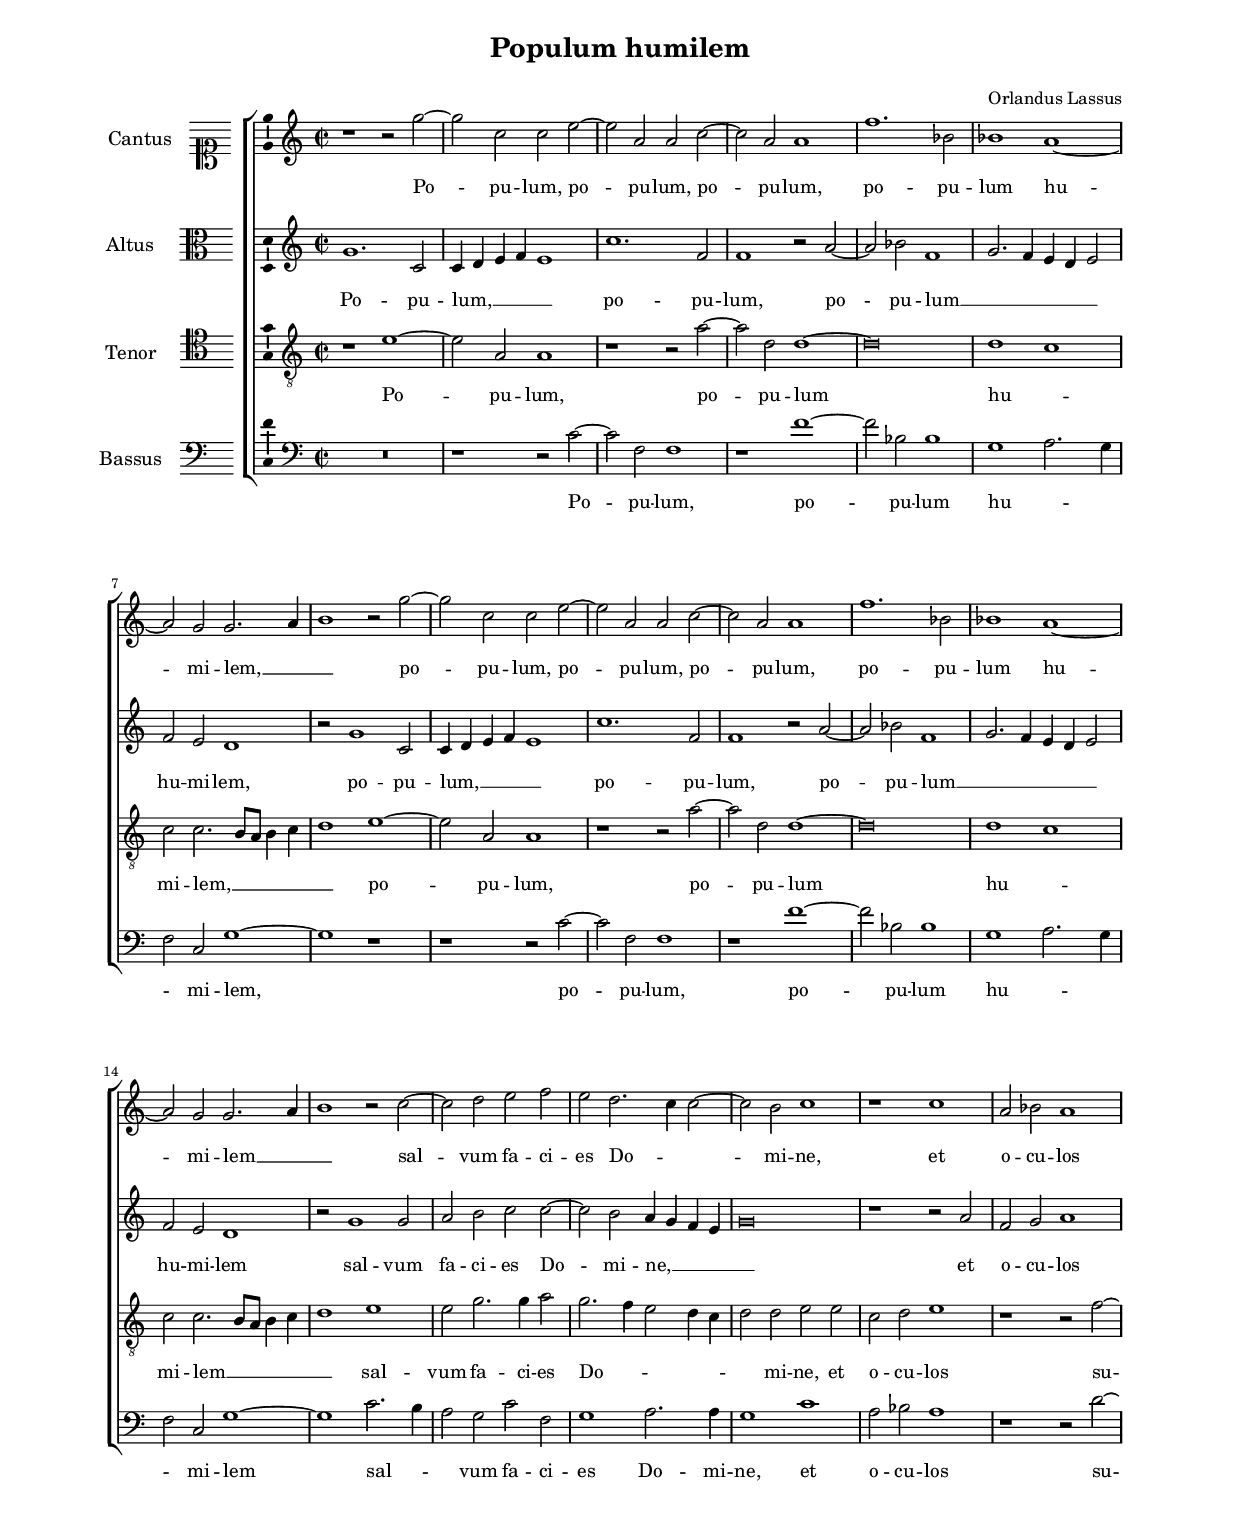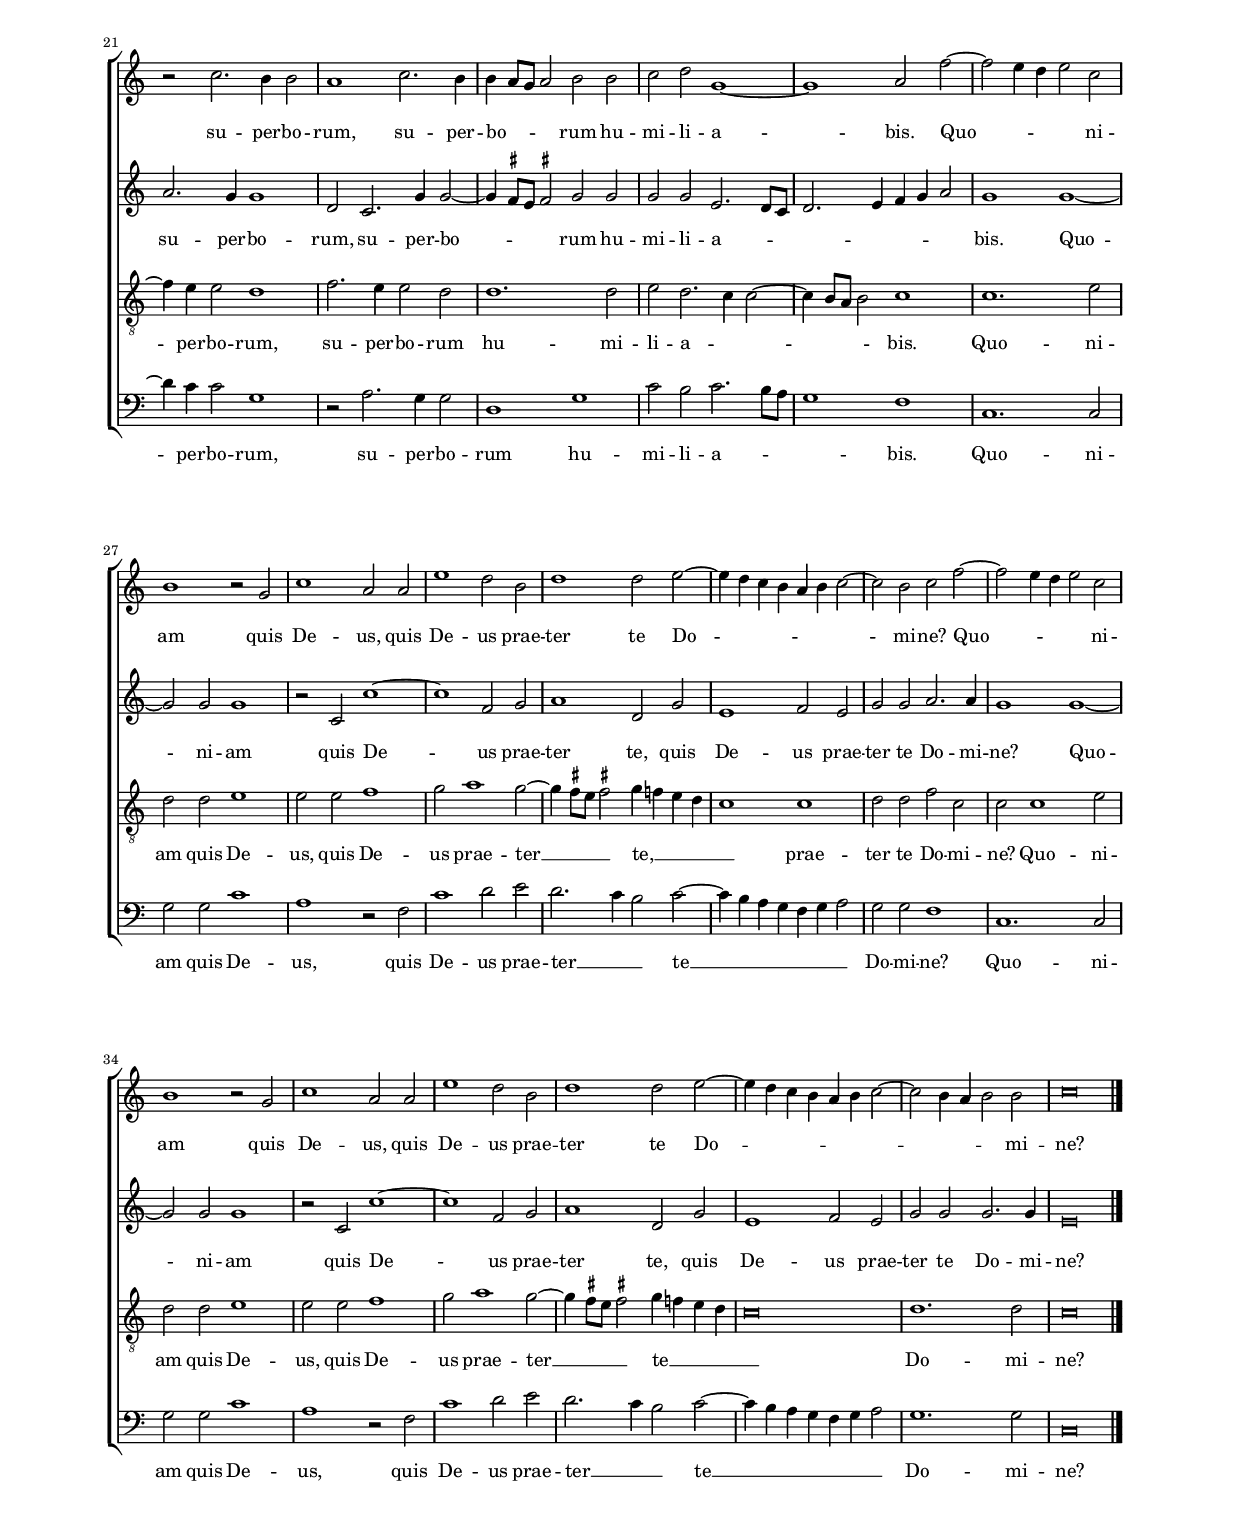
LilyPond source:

\header
{
	title=\markup { \column { "Populum humilem" \transparent "x" } }
  composer="Orlandus Lassus"
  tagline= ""
}

\version "2.24.1"
\include "deutsch.ly"
#(set-global-staff-size 15)
#(ly:set-option 'point-and-click #f)

	
global = {
	\key c \major
	\time 2/2 \set Score.measureLength = #(ly:make-moment 2/1)
	\skip 1*2*40 \bar "|."
	}

	ficta = { \once \set suggestAccidentals = ##t }
	
	forget = #(define-music-function (music) (ly:music?) #{
		\accidentalStyle forget
		$music
		\accidentalStyle default
		#})
	
	m = \melisma
	me = \melismaEnd


\paper
	{
	top-margin = 2.5 \cm
	bottom-margin = 2.5 \cm
	left-margin = 2 \cm
	right-margin = 2 \cm
	ragged-bottom = ##f
	ragged-last-bottom = ##f
	print-page-number = ##f
	system-system-spacing = #'((basic-distance . 20) (minimum-distance . 14) (padding . 8) (strechability . 150))
	systems-per-page = 3
	page-count = 2
%	min-systems-per-page = 3
	}


incipitcantus = \markup { \score {
	{
	\set Staff.instrumentName = \markup { \fontsize #1 "Cantus" }
	\key c \major
	\clef soprano
	s4 \bar ""
	}
	\layout  {
	raggedright = ##t
	indent = 1.6 \cm
	line-width = 2.5\cm
	\context { \Staff \remove Time_signature_engraver }
	\override Staff.Clef.Y-extent = #'(0 . 0)
	}} \hspace #1 }
	
	  
incipitaltus = \markup { \score {
	{
	\set Staff.instrumentName = \markup { \fontsize #1 "Altus" }
	\key c \major
	\clef alto
	s4 \bar ""
	}
	\layout  {
	raggedright = ##t
	indent = 1.6 \cm
	line-width = 2.5\cm
	\context { \Staff \remove Time_signature_engraver }
	\override Staff.Clef.Y-extent = #'(0 . 0)
	}} \hspace #1 }


incipittenor = \markup { \score {
	{
	\set Staff.instrumentName = \markup { \fontsize #1 "Tenor" }
	\key c \major
	\clef tenor
	s4 \bar ""
	}
	\layout  {
	raggedright = ##t
	indent = 1.6 \cm
	line-width = 2.5\cm
	\context { \Staff \remove Time_signature_engraver }
	\override Staff.Clef.Y-extent = #'(0 . 0)
	}} \hspace #1 }


incipitbassus = \markup { \score {
	{
	\set Staff.instrumentName = \markup { \fontsize #1 "Bassus" }
	\key c \major
	\clef bass
	s4 \bar ""
	}
	\layout  {
	raggedright = ##t
	indent = 1.6 \cm
	line-width = 2.5\cm
	\context { \Staff \remove Time_signature_engraver }
	\override Staff.Clef.Y-extent = #'(0 . 0)
	}} \hspace #1 }


cantus =  \relative c''
	{
	r1 r2 g'~
	g2 c, c e~
	e2 a, a c~
	c2 a a1
%5
	f'1. b,2 |
	b1 a~
	a2 g g2. \m a4
	h1 \me r2 g'~
	g2 c, c e~
%10
	e2 a, a c~ |
	c2 a a1
	f'1. b,2
	b1 a~
	a2 g g2. \m a4
%15
	h1 \me r2 c~ |
	c2 d e f
	e2 d2. \m c4 c2~
	c2 \me h c1
	r1 c
%20
	a2 b a1 |
	r2 c2. h4 h2
	a1 c2. h4
	h4 \m a8 g a2 \me h h
	c2 d g,1~
%25
	g1 a2 f'~ |
	f2 \m e4 d e2 \me c
	h1 r2 g
	c1 a2 a
	e'1 d2 h
%30
	d1 d2 e~ |
	e4 \m d c h a h c2~
	c2 \me h c f~
	f2 \m e4 d e2 \me c
	h1 r2 g
%35
	c1 a2 a |
	e'1 d2 h
	d1 d2 e~
	e4 \m d c h a h c2~
	c2 h4 a h2 \me h
%40
	c\breve |
	}


altus =  \relative c'
	{
	g'1. c,2
	c4 \m d e f e1 \me
	c'1. f,2
	f1 r2 a~
%5
	a2 b f1 \m |
	g2. f4 e d e2 \me
	f2 e d1
	r2 g1 c,2
	c4 \m d e f e1 \me
%10
	c'1. f,2 |
	f1 r2 a~
	a2 b f1 \m
	g2. f4 e d e2 \me
	f2 e d1
%15
	r2 g1 g2 |
	a2 h c c~
	c2 h a4 \m g f e
	g\breve \me
	r1 r2 a
%20
	f2 g a1 |
	a2. g4 g1
	d2 c2. g'4 g2~
	g4 \m \ficta fis8 e \ficta fis!2 \me g g
	g2 g e2. \m d8 c
%25
	d2. e4 f g a2 \me |
	g1 g~
	g2 g g1
	r2 c, c'1~
	c1 f,2 g
%30
	a1 d,2 g |
	e1 f2 e
	g2 g a2. a4
	g1 g~
	g2 g g1
%35
	r2 c, c'1~ |
	c1 f,2 g
	a1 d,2 g
	e1 f2 e
	g2 g g2. g4
%40
	e\breve |
	}


tenor =  \relative c'
	{
	r1 e~
	e2 a, a1
	r1 r2 a'~
	a2 d, d1~
%5
	d\breve |
	d1 \m c \me
	c2 c2. \m h8 a h4 c
	d1 \me e~
	e2 a, a1
%10
	r1 r2 a'2~ |
	a2 d, d1~
	d\breve
	d1 \m c \me
	c2 c2. \m h8 a h4 c
%15
	d1 \me e |
	e2 g2. g4 a2
	g2. \m f4 e2 d4 c
	d2 \me d e e
	c2 d e1
%20
	r1 r2 f~ |
	f4 e e2 d1
	f2. e4 e2 d
	d1. d2
	e2 d2. \m c4 c2~
%25
	c4 h8 a h2 \me c1 |
	c1. e2
	d2 d e1
	e2 e f1
	g2 a1 g2~
%30
	g4 \m \ficta fis8 e \ficta fis!2 \me g4 \m f e d
	c1 \me c
	d2 d f c
	c2 c1 e2
	d2 d e1
%35
	e2 e f1 |
	g2 a1 g2~
	g4 \m \ficta fis8 e \ficta fis!2 \me g4 \m f e d
	c\breve \me
	d1. d2
%40
	c\breve |
	}


bassus  =  \relative c
	{
	R\breve
	r1 r2 c'~
	c2 f, f1
	r1 f'~
%5
	f2 b, b1 |
	g1 \m a2. g4
	f2 \me c g'1~
	g1 r
	r1 r2 c~
%10
	c2 f, f1 |
	r1 f'1~
	f2 b, b1
	g1 \m a2. g4
	f2 \me c g'1~
%15
	g1 c2. \m h4 |
	a2 \me g c f,
	g1 a2. a4
	g1 c
	a2 b a1
%20
	r1 r2 d~ |
	d4 c c2 g1
	r2 a2. g4 g2
	d1 g
	c2 h c2. \m h8 a
%25
	g1 \me f |
	c1. c2
	g'2 g c1
	a1 r2 f
	c'1 d2 e
%30
	d2. \m c4 h2 \me c~
	c4 \m h a g f g a2 \me
	g2 g f1
	c1. c2
	g' g c1
%35
	a1 r2 f |
	c'1 d2 e
	d2. \m c4 h2 \me c~
	c4 \m h a g f g a2 \me
	g1. g2
%40
	c,\breve |
	}
	
lyricscantus = \lyricmode {
	Po -- pu -- lum,
	po -- pu -- lum,
	po -- pu -- lum,
	po -- pu -- lum hu -- mi -- lem, __
	po -- pu -- lum,
	po -- pu -- lum,
	po -- pu -- lum,
	po -- pu -- lum hu -- mi -- lem __
	sal -- vum fa -- ci -- es Do -- mi -- ne,
	et o -- cu -- los su -- per -- bo -- rum,
	su -- per -- bo -- rum hu -- mi -- li -- a -- bis.
	Quo -- ni -- am quis De -- us, quis De -- us prae -- ter te Do -- mi -- ne?
	Quo -- ni -- am quis De -- us, quis De -- us prae -- ter te Do -- mi -- ne?
	}


lyricsaltus = \lyricmode {
	Po -- pu -- lum, __
	po -- pu -- lum,
	po -- pu -- lum __ hu -- mi -- lem,
	po -- pu -- lum, __
	po -- pu -- lum,
	po -- pu -- lum __ hu -- mi -- lem
	sal -- vum fa -- ci -- es Do -- mi -- ne, __
	et o -- cu -- los su -- per -- bo -- rum,
	su -- per -- bo -- rum hu -- mi -- li -- a -- bis.
	Quo -- ni -- am quis De -- us prae -- ter te,
	quis De -- us prae -- ter te Do -- mi -- ne?
	Quo -- ni -- am quis De -- us prae -- ter te,
	quis De -- us prae -- ter te Do -- mi -- ne?
	}
	

lyricstenor = \lyricmode {
	Po -- pu -- lum,
	po -- pu -- lum hu -- mi -- lem, __
	po -- pu -- lum,
	po -- pu -- lum hu -- mi -- lem __
	sal -- vum fa -- ci -- es Do -- mi -- ne,
	et o -- cu -- los su -- per -- bo -- rum,
	su -- per -- bo -- rum hu -- mi -- li -- a -- bis.
	Quo -- ni -- am quis De -- us,
	quis De -- us prae -- ter __ te, __
	prae -- ter te Do -- mi -- ne?
	Quo -- ni -- am quis De -- us,
	quis De -- us prae -- ter __ te __ Do -- mi -- ne?
	}


lyricsbassus = \lyricmode {
	Po -- pu -- lum,
	po -- pu -- lum hu -- mi -- lem,
	po -- pu -- lum,
	po -- pu -- lum hu -- mi -- lem
	sal -- vum fa -- ci -- es Do -- mi -- ne,
	et o -- cu -- los su -- per -- bo -- rum,
	su -- per -- bo -- rum hu -- mi -- li -- a -- bis.
	Quo -- ni -- am quis De -- us,
	quis De -- us prae -- ter __ te __ Do -- mi -- ne?
	Quo -- ni -- am quis De -- us,
	quis De -- us prae -- ter __ te __ Do -- mi -- ne?
	}
	

\score
{  
	\transpose c c {
	\new ChoirStaff \with { \override StaffGrouper.staff-staff-spacing.basic-distance = #13.5 }
	<<
	
	\new Staff << \global
	\new Voice="v1" {
		\set Staff.instrumentName=\incipitcantus
		\set Staff.midiInstrument = "reed organ"
		\clef violin
		\cantus }
	\new Lyrics \lyricsto "v1" {\lyricscantus }
	>>
	
	
	\new Staff << \global
	\new Voice="v2" {
		\set Staff.instrumentName=\incipitaltus
		\set Staff.midiInstrument = "reed organ"
		\clef violin 
		\altus}
	\new Lyrics \lyricsto "v2" {\lyricsaltus }
	>>

	
	\new Staff << \global
	\new Voice="v3" {
		\set Staff.instrumentName=\incipittenor
		\set Staff.midiInstrument = "reed organ"
		\clef "G_8"
		\tenor }
	\new Lyrics \lyricsto "v3" {\lyricstenor }
	>>
	
	
	\new Staff << \global
	\new Voice="v4" {
		\set Staff.instrumentName=\incipitbassus
		\set Staff.midiInstrument = "reed organ"
		\clef bass 
		\bassus }
	\new Lyrics \lyricsto "v4" {\lyricsbassus}
	>>
	
	>>
	} % transpose


	\layout
	{
	indent = 2.3 \cm
	\context { \Lyrics \override VerticalAxisGroup.nonstaff-relatedstaff-spacing.padding = #2.5 }
%	\context { \Lyrics \override LyricText.font-size = #1 }
	\context { \Staff \override TimeSignature.break-visibility = #end-of-line-invisible }
	\context { \Staff \consists Ambitus_engraver }
	\context { \Score \override BarNumber.padding = #2 }
	\context { \Voice \override NoteHead.style = #'baroque }
	}
	
\midi
	{
	\tempo 2 = 90
	}
	
}


% EOF
